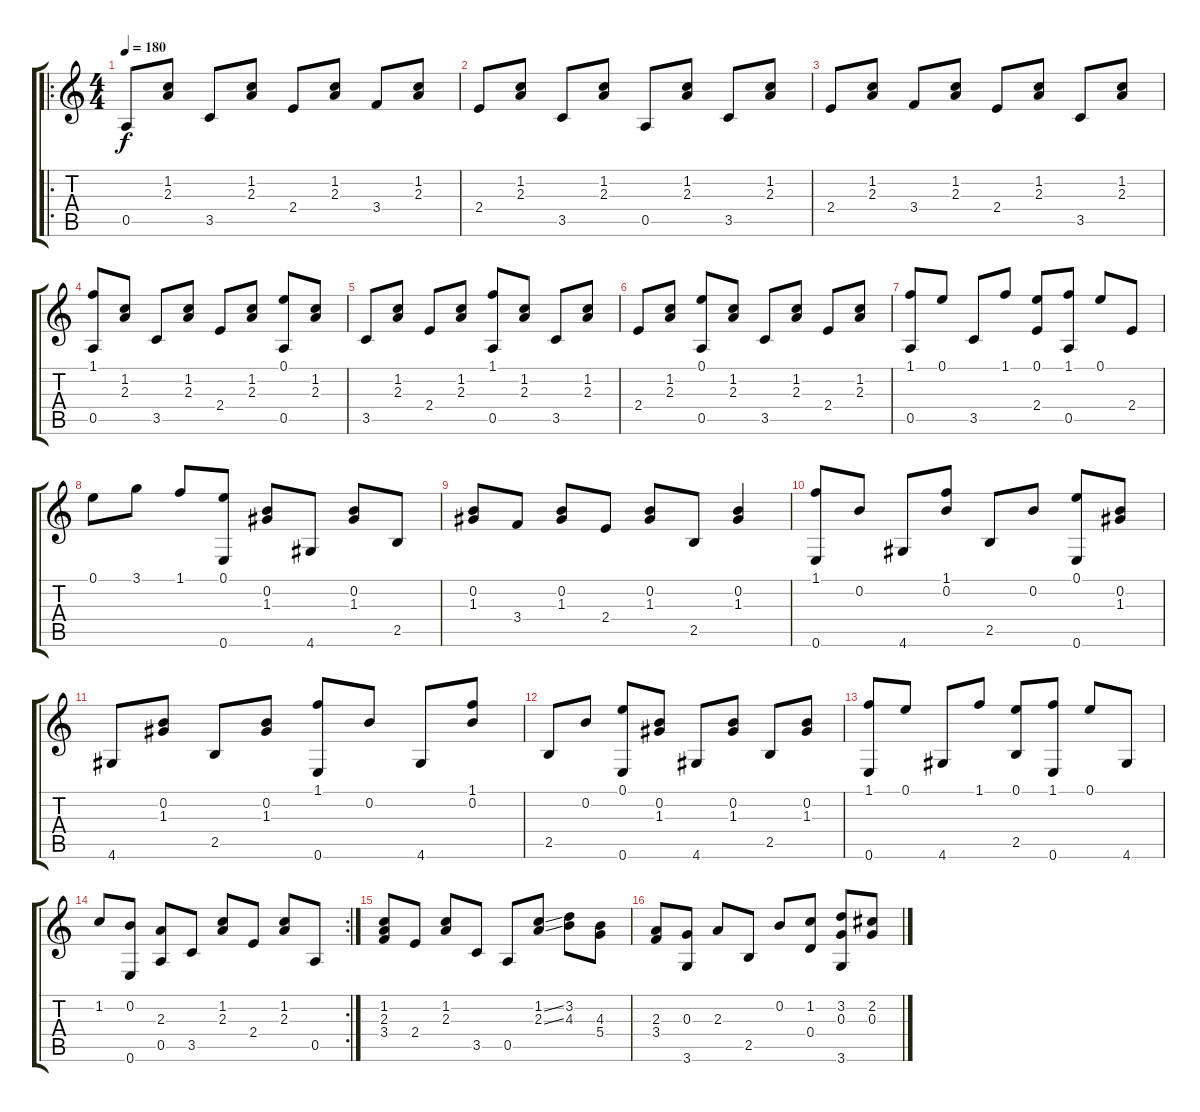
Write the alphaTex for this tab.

\track "" {instrument acousticguitarnylon}
\staff {score tabs}
\tuning (E4 B3 G3 D3 A2 E2) {hide}
\ro
\ts (4 4)
\tempo 180
\clef g2
\ks c
0.5.8{dy f instrument acousticguitarnylon} (1.2 2.3).8 3.5.8 (1.2 2.3).8 2.4.8 (1.2 2.3).8 3.4.8 (1.2 2.3).8 |
2.4.8 (1.2 2.3).8 3.5.8 (1.2 2.3).8 0.5.8 (1.2 2.3).8 3.5.8 (1.2 2.3).8 |
2.4.8 (1.2 2.3).8 3.4.8 (1.2 2.3).8 2.4.8 (1.2 2.3).8 3.5.8 (1.2 2.3).8 |
(1.1 0.5).8 (1.2 2.3).8 3.5.8 (1.2 2.3).8 2.4.8 (1.2 2.3).8 (0.1 0.5).8 (1.2 2.3).8 |
3.5.8 (1.2 2.3).8 2.4.8 (1.2 2.3).8 (1.1 0.5).8 (1.2 2.3).8 3.5.8 (1.2 2.3).8 |
2.4.8 (1.2 2.3).8 (0.1 0.5).8 (1.2 2.3).8 3.5.8 (1.2 2.3).8 2.4.8 (1.2 2.3).8 |
(1.1 0.5).8 0.1.8 3.5.8 1.1.8 (0.1 2.4).8 (1.1 0.5).8 0.1.8 2.4.8 |
0.1.8 3.1.8 1.1.8 (0.1 0.6).8 (0.2 1.3).8 4.6.8 (0.2 1.3).8 2.5.8 |
(0.2 1.3).8 3.4.8 (0.2 1.3).8 2.4.8 (0.2 1.3).8 2.5.8 (0.2 1.3).4 |
(1.1 0.6).8 0.2.8 4.6.8 (1.1 0.2).8 2.5.8 0.2.8 (0.1 0.6).8 (0.2 1.3).8 |
4.6.8 (0.2 1.3).8 2.5.8 (0.2 1.3).8 (1.1 0.6).8 0.2.8 4.6.8 (1.1 0.2).8 |
2.5.8 0.2.8 (0.1 0.6).8 (0.2 1.3).8 4.6.8 (0.2 1.3).8 2.5.8 (0.2 1.3).8 |
(1.1 0.6).8 0.1.8 4.6.8 1.1.8 (0.1 2.5).8 (1.1 0.6).8 0.1.8 4.6.8 |
\rc 2
1.2.8 (0.2 0.6).8 (2.3 0.5).8 3.5.8 (1.2 2.3).8 2.4.8 (1.2 2.3).8 0.5.8 |
(1.2 2.3 3.4).8 2.4.8 (1.2 2.3).8 3.5.8 0.5.8 (1.2{ss} 2.3{ss}).8 (3.2 4.3).8 (4.3 5.4).8 |
(2.3 3.4).8 (0.3 3.6).8 2.3.8 2.5.8 0.2.8 (1.2 0.4).8 (3.2 0.3 3.6).8 (2.2 0.3).8
